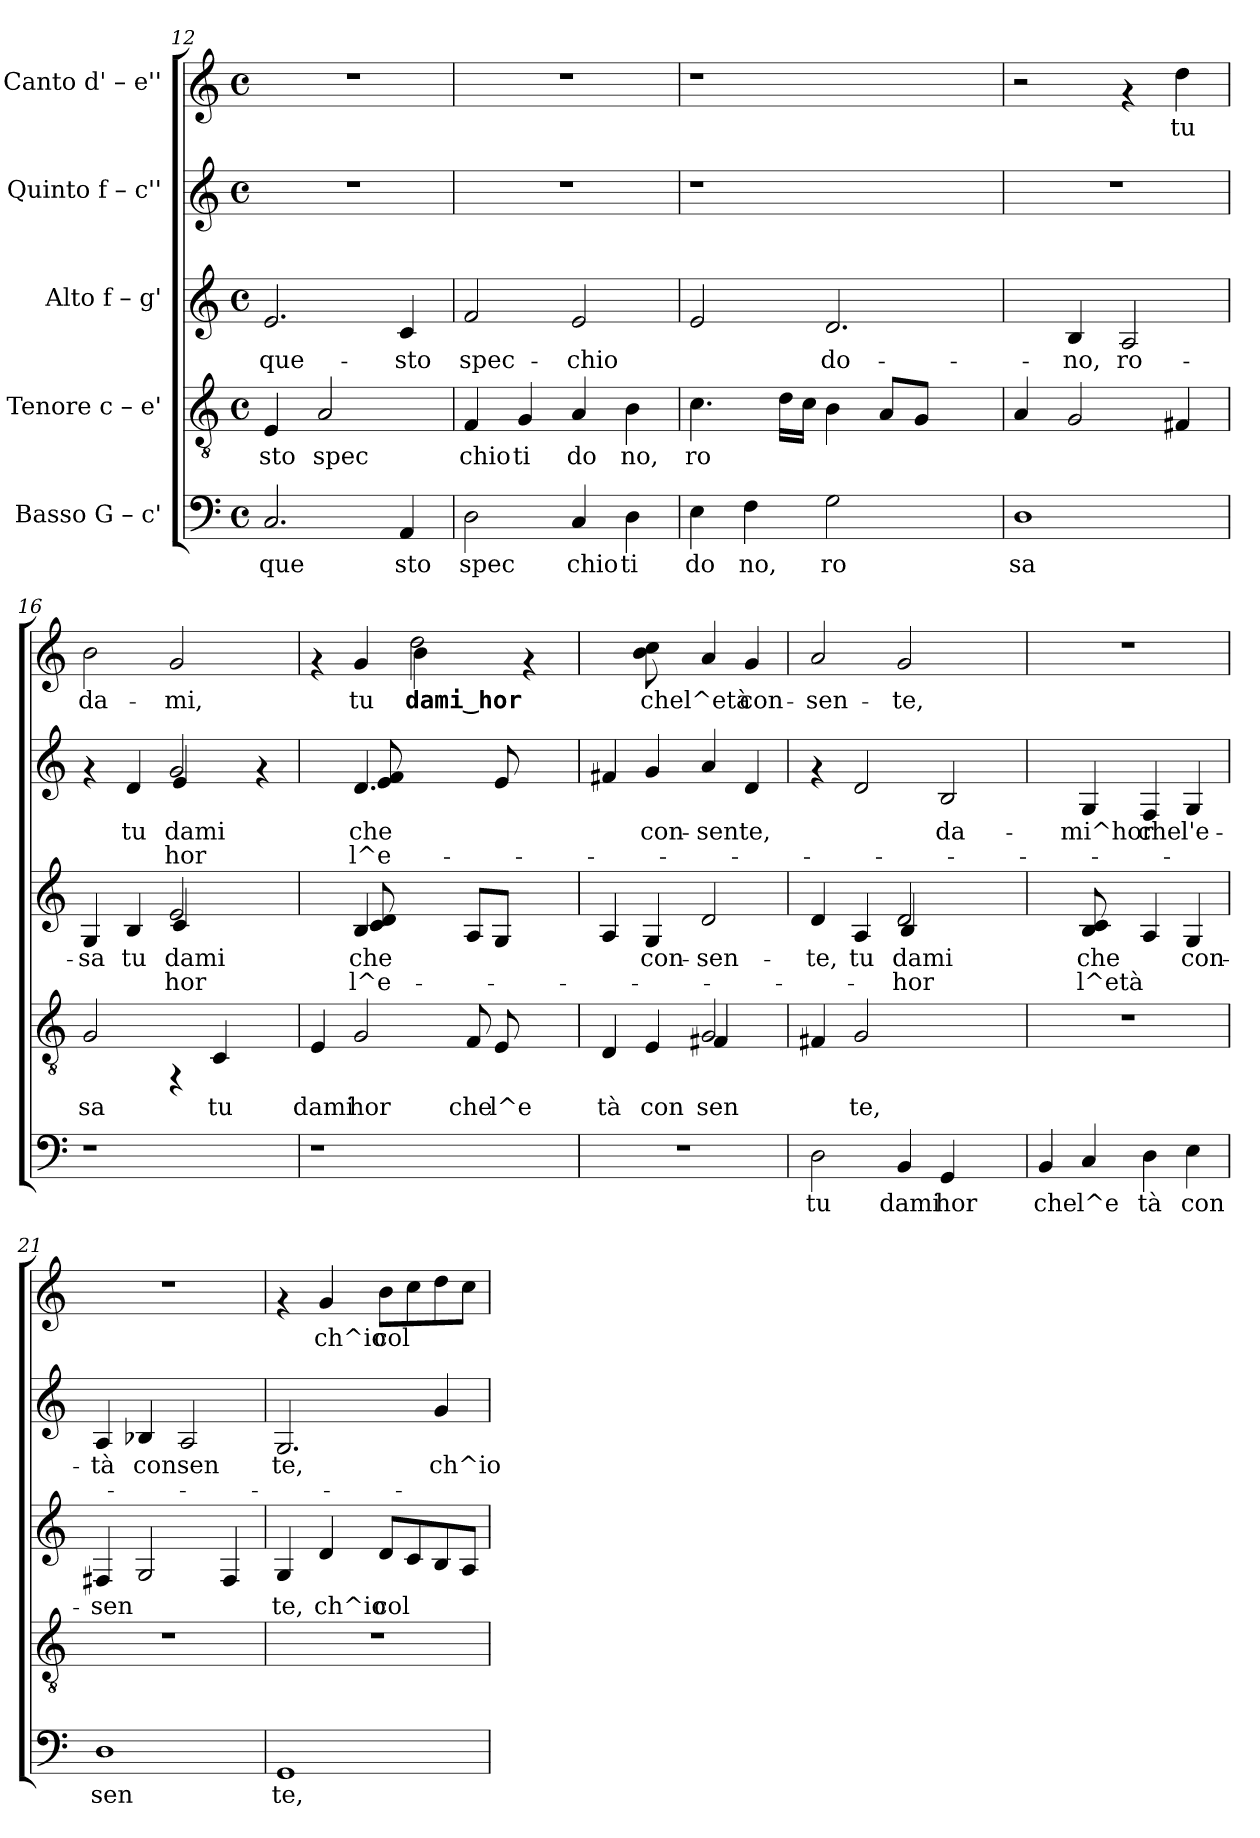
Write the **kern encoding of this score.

**kern	**text	**kern	**text	**kern	**text	**text	**kern	**text	**text	**kern	**text
*part5	*part5	*part4	*part4	*part3	*part3	*part3	*part2	*part2	*part2	*part1	*part1
*staff5	*staff5	*staff4	*staff4	*staff3	*staff3	*staff3	*staff2	*staff2	*staff2	*staff1	*staff1
*I"Basso  G – c'	*	*I"Tenore  c – e'	*	*I"Alto  f – g'	*	*	*I"Quinto  f – c''	*	*	*I"Canto  d' – e''	*
*clefF4	*	*clefGv2	*	*clefG2	*	*	*clefG2	*	*	*clefG2	*
*k[]	*	*k[]	*	*k[]	*	*	*k[]	*	*	*k[]	*
*C:	*	*C:	*	*C:	*	*	*C:	*	*	*C:	*
*M4/4	*	*M4/4	*	*M4/4	*	*	*M4/4	*	*	*M4/4	*
*met(c)	*	*met(c)	*	*met(c)	*	*	*met(c)	*	*	*met(c)	*
=12	=12	=12	=12	=12	=12	=12	=12	=12	=12	=12	=12
!	!LO:LY:b:cj	!	!LO:LY:b:cj	!	!LO:LY:b:rj	!	!	!	!	!	!
2.C/	que	4E/	sto	2.e/	que-	.	1r	.	.	1r	.
!	!	!	!LO:LY:b:cj	!	!	!	!	!	!	!	!
.	.	2A/	spec	.	.	.	.	.	.	.	.
!	!LO:LY:b:cj	!	!	!	!LO:LY:b:rj	!	!	!	!	!	!
4AA/	sto	4ryy	.	4c/	-sto	.	.	.	.	.	.
=13	=13	=13	=13	=13	=13	=13	=13	=13	=13	=13	=13
!	!LO:LY:b:cj	!	!LO:LY:b:cj	!	!LO:LY:b:rj	!	!	!	!	!	!
2D\	spec	4F/	chio	2f/	spec-	.	1r	.	.	1r	.
!	!	!	!LO:LY:b:cj	!	!	!	!	!	!	!	!
.	.	4G/	ti	.	.	.	.	.	.	.	.
!	!LO:LY:b:cj	!	!LO:LY:b:cj	!	!LO:LY:b:rj	!	!	!	!	!	!
4C/	chio	4A/	do	2e/	-chio	.	.	.	.	.	.
!	!LO:LY:b:cj	!	!LO:LY:b:cj	!	!	!	!	!	!	!	!
4D\	ti	4B\	no,	.	.	.	.	.	.	.	.
=14	=14	=14	=14	=14	=14	=14	=14	=14	=14	=14	=14
!	!LO:LY:b:cj	!	!LO:LY:b:cj	!	!	!	!	!	!	!	!
4E\	do	4.c\	ro	2e/	.	.	1r	.	.	1r	.
!	!LO:LY:b:cj	!	!	!	!	!	!	!	!	!	!
4F\	no,	.	.	.	.	.	.	.	.	.	.
!	!	!	!LO:LY:b:cj	!	!	!	!	!	!	!	!
.	.	16d\L	.	.	.	.	.	.	.	.	.
!	!	!	!LO:LY:b:cj	!	!	!	!	!	!	!	!
.	.	16c\J	.	.	.	.	.	.	.	.	.
!	!LO:LY:b:cj	!	!LO:LY:b:cj	!	!LO:LY:b:rj	!	!	!	!	!	!
2G\	ro	4B\	.	2.d/	do-	.	.	.	.	.	.
!	!	!	!LO:LY:b:cj	!	!	!	!	!	!	!	!
.	.	8A/L	.	.	.	.	.	.	.	.	.
!	!	!	!LO:LY:b:cj	!	!	!	!	!	!	!	!
.	.	8G/J	.	.	.	.	.	.	.	.	.
4ryy	.	4ryy	.	.	.	.	4ryy	.	.	4ryy	.
=15	=15	=15	=15	=15	=15	=15	=15	=15	=15	=15	=15
!	!LO:LY:b:cj	!	!LO:LY:b:cj	!	!	!	!	!	!	!	!
1D	sa	4A/	.	4ryy	.	.	1r	.	.	2r	.
!	!	!	!LO:LY:b:cj	!	!LO:LY:b:rj	!	!	!	!	!	!
.	.	2G/	.	4B/	-no,	.	.	.	.	.	.
!	!	!	!	!	!LO:LY:b:rj	!	!	!	!	!	!
.	.	.	.	2A/	ro-	.	.	.	.	4rf	.
!	!	!	!LO:LY:b:cj	!	!	!	!	!	!	!	!LO:LY:b:rj
.	.	4F#X/	.	.	.	.	.	.	.	4dd\	tu
!!LO:PB:g=z
=16	=16	=16	=16	=16	=16	=16	=16	=16	=16	=16	=16
!	!	!	!LO:LY:b:cj	!	!LO:LY:b:rj	!LO:LY:b:rj	!	!	!	!	!LO:LY:b:rj
*	*	*	*	*^	*	*	*^	*	*	*	*
1r	.	2G/	sa	4G/	2ryy	-sa	.	4rf	2ryy	.	.	2b\	da-
!	!	!	!	!	!	!LO:LY:b:rj	!LO:LY:b:rj	!	!	!LO:LY:b:rj	!LO:LY:b:rj	!	!
.	.	.	.	4B/	.	tu	.	4d/	.	tu	.	.	.
!	!	!	!	!	!	!LO:LY:b:rj	!LO:LY:b:rj	!	!	!LO:LY:b:rj	!LO:LY:b:rj	!	!LO:LY:b:rj
.	.	4rFF	.	2e/	4c/	dami	hor	2g/	4e/	dami	hor	2g/	-mi,
!	!	!	!LO:LY:b:cj	!	!	!	!	!	!	!	!	!	!
.	.	4C/	tu	.	4ryy	.	.	.	2ryy	.	.	.	.
4ryy	.	4ryy	.	4ryy	4ryy	.	.	4rf	.	.	.	4ryy	.
=17	=17	=17	=17	=17	=17	=17	=17	=17	=17	=17	=17	=17	=17
!	!	!	!LO:LY:b:cj	!	!	!	!	!	!	!	!	!	!
*	*	*	*	*	*	*	*	*	*	*	*	*^	*
1r	.	4E/	dami	4ryy	4ryy	.	.	4ryy	4ryy	.	.	4rf	2ryy	.
!	!	!	!LO:LY:b:cj	!	!	!LO:LY:b:rj	!LO:LY:b:rj	!	!	!LO:LY:b:rj	!LO:LY:b:rj	!	!	!LO:LY:b:rj
.	.	2G/	hor	4B/	8d/ 8c/	che	l^e-	4.d/	8f/ 8e/	che	l^e-	4g/	.	tu
.	.	.	.	.	4ryy	.	.	.	4ryy	.	.	.	.	.
!	!	!	!	!	!	!	!	!	!	!	!	!	!	!LO:LY:b:rj
.	.	.	.	4ryy	.	.	.	.	.	.	.	2dd\	4b\	dami‿hor
.	.	.	.	.	2ryy	.	.	4ryy	2ryy	.	.	.	.	.
!	!	!	!LO:LY:b:cj	!	!	!LO:LY:b:rj	!LO:LY:b:rj	!	!	!	!	!	!	!
.	.	8F/	che	8A/L	.	-	.	.	.	.	.	.	2ryy	.
!	!	!	!LO:LY:b:cj	!	!	!LO:LY:b:rj	!LO:LY:b:rj	!	!	!LO:LY:b:rj	!LO:LY:b:rj	!	!	!
.	.	8E/	l^e	8G/J	.	.	.	8e/	.	-	.	.	.	.
4ryy	.	4ryy	.	4ryy	.	.	.	4ryy	.	.	.	4rf	.	.
.	.	.	.	.	8ryy	.	.	.	8ryy	.	.	.	.	.
*	*	*	*	*	*	*	*	*	*	*	*	*v	*v	*
=18	=18	=18	=18	=18	=18	=18	=18	=18	=18	=18	=18	=18	=18
!	!	!	!LO:LY:b:cj	!	!	!LO:LY:b:rj	!	!	!	!LO:LY:b:rj	!	!	!
*	*	*	*	*v	*v	*	*	*	*	*	*	*	*
*	*	*^	*	*	*	*	*v	*v	*	*	*	*
1r	.	4D/	2ryy	tà	4A/	.	.	4f#X/	.	.	4ryy	.
!	!	!	!	!LO:LY:b:cj	!	!LO:LY:b:rj	!	!	!LO:LY:b:rj	!	!	!LO:LY:b:rj
.	.	4E/	.	con	4G/	con-	.	4g/	con-	.	8cc\ 8b\	chel^età
.	.	.	.	.	.	.	.	.	.	.	8ryy	.
!	!	!	!	!LO:LY:b:cj	!	!LO:LY:b:rj	!	!	!LO:LY:b:rj	!	!	!LO:LY:b:rj
.	.	2G/	4F#X/	sen	2d/	-sen-	.	4a/	-sente,	.	4a/	.
!	!	!	!	!	!	!	!	!	!LO:LY:b:rj	!	!	!LO:LY:b:rj
.	.	.	4ryy	.	.	.	.	4d/	.	.	4g/	con-
=19	=19	=19	=19	=19	=19	=19	=19	=19	=19	=19	=19	=19
!	!LO:LY:b:cj	!	!	!LO:LY:b:cj	!	!LO:LY:b:rj	!LO:LY:b:rj	!	!	!	!	!LO:LY:b:rj
*	*	*v	*v	*	*^	*	*	*	*	*	*	*
2D\	tu	4F#X/	.	4d/	2ryy	-te,	.	4rf	.	.	2a/	-sen-
!	!	!	!LO:LY:b:cj	!	!	!LO:LY:b:rj	!LO:LY:b:rj	!	!	!	!	!
.	.	2G/	te,	4A/	.	tu	.	2d/	.	.	.	.
!	!LO:LY:b:cj	!	!	!	!	!LO:LY:b:rj	!LO:LY:b:rj	!	!	!	!	!LO:LY:b:rj
4BB/	dami	.	.	2d/	4B/	dami	hor	.	.	.	2g/	-te,
!	!LO:LY:b:cj	!	!	!	!	!	!	!	!LO:LY:b:rj	!	!	!
4GG/	hor	2ryy	.	.	4ryy	.	.	2B/	da-	.	.	.
4ryy	.	.	.	4ryy	4ryy	.	.	.	.	.	4ryy	.
=20	=20	=20	=20	=20	=20	=20	=20	=20	=20	=20	=20	=20
!	!LO:LY:b:cj	!	!	!	!	!	!	!	!	!	!	!
*	*	*	*	*v	*v	*	*	*	*	*	*	*
4BB/	che	1r	.	4ryy	.	.	4ryy	.	.	1r	.
!	!LO:LY:b:cj	!	!	!	!LO:LY:b:rj	!LO:LY:b:rj	!	!LO:LY:b:rj	!	!	!
4C/	l^e	.	.	8c/ 8B/	che	l^età	4G/	-mi^hor	.	.	.
.	.	.	.	8ryy	.	.	.	.	.	.	.
!	!LO:LY:b:cj	!	!	!	!LO:LY:b:rj	!LO:LY:b:rj	!	!LO:LY:b:rj	!	!	!
4D\	tà	.	.	4A/	.	.	4F/	che	.	.	.
!	!LO:LY:b:cj	!	!	!	!LO:LY:b:rj	!LO:LY:b:rj	!	!LO:LY:b:rj	!	!	!
4E\	con	.	.	4G/	con-	-	4G/	l'e-	.	.	.
=21	=21	=21	=21	=21	=21	=21	=21	=21	=21	=21	=21
!	!LO:LY:b:cj	!	!	!	!LO:LY:b:rj	!	!	!LO:LY:b:rj	!	!	!
1D	sen	1r	.	4F#X/	sen-	.	4A/	-tà	.	1r	.
!	!	!	!	!	!LO:LY:b:rj	!	!	!LO:LY:b:rj	!	!	!
.	.	.	.	2G/	--	.	4B-X/	consen-	.	.	.
!	!	!	!	!	!	!	!	!LO:LY:b:rj	!	!	!
.	.	.	.	.	.	.	2A/	--	.	.	.
!	!	!	!	!	!LO:LY:b:rj	!	!	!	!	!	!
.	.	.	.	4F#/	--	.	.	.	.	.	.
!!LO:LB:g=z
=22	=22	=22	=22	=22	=22	=22	=22	=22	=22	=22	=22
!	!LO:LY:b:cj	!	!	!	!LO:LY:b:rj	!	!	!LO:LY:b:rj	!	!	!
1GG	te,	1r	.	4G/	-te,	.	2.G/	-te,	.	4rf	.
!	!	!	!	!	!LO:LY:b:rj	!	!	!	!	!	!LO:LY:b:rj
.	.	.	.	4d/	ch^io	.	.	.	.	4g/	ch^io
!	!	!	!	!	!LO:LY:b:rj	!	!	!	!	!	!LO:LY:b:rj
.	.	.	.	8d/L	col	.	.	.	.	8b\L	col
!	!	!	!	!	!LO:LY:b:rj	!	!	!	!	!	!LO:LY:b:rj
.	.	.	.	8c/	.	.	.	.	.	8cc\	.
!	!	!	!	!	!LO:LY:b:rj	!	!	!LO:LY:b:rj	!	!	!LO:LY:b:rj
.	.	.	.	8B/	.	.	4g/	ch^io	.	8dd\	.
!	!	!	!	!	!LO:LY:b:rj	!	!	!	!	!	!LO:LY:b:rj
.	.	.	.	8A/J	.	.	.	.	.	8cc\J	.
=	=	=	=	=	=	=	=	=	=	=	=
*-	*-	*-	*-	*-	*-	*-	*-	*-	*-	*-	*-
